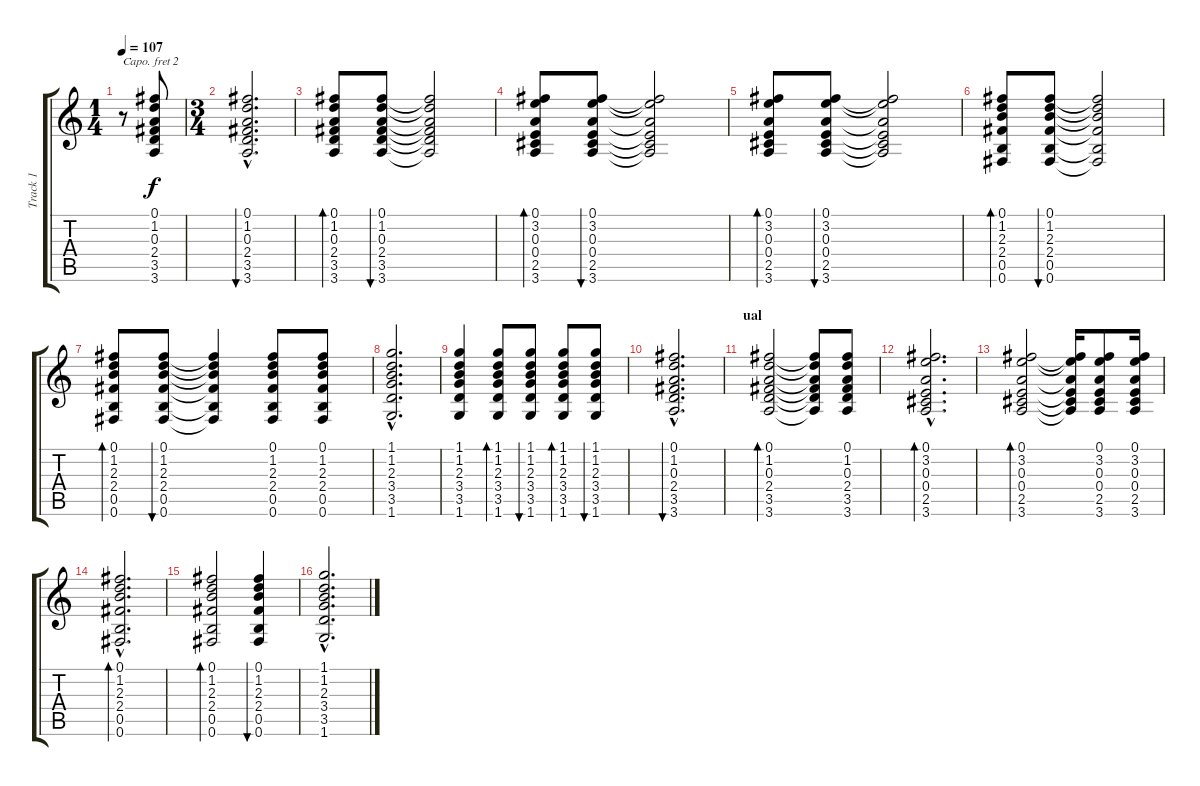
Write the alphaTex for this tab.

\track ("Track 1" "Track 1") {instrument acousticguitarsteel}
\staff {score tabs}
\capo 2
\tuning (E4 B3 G3 D3 A2 E2) {hide}
\ts (1 4)
\tempo 107
\clef g2
\ks c
r.8{dy f instrument acousticguitarsteel} (0.1 1.2 0.3 2.4 3.5 3.6).8 |
\ts (3 4)
(0.1{hac} 1.2{hac} 0.3{hac} 2.4{hac} 3.5{hac} 3.6{hac}).2{d bu 60} |
(0.1 1.2 0.3 2.4 3.5 3.6).8{bd 30} (0.1 1.2 0.3 2.4 3.5 3.6).8{bu 30} (0.1{t} 1.2{t} 0.3{t} 2.4{t} 3.5{t} 3.6{t}).2 |
(0.1 3.2 0.3 0.4 2.5 3.6).8{bd 30} (0.1 3.2 0.3 0.4 2.5 3.6).8{bu 30} (0.1{t} 3.2{t} 0.3{t} 0.4{t} 2.5{t} 3.6{t}).2 |
(0.1 3.2 0.3 0.4 2.5 3.6).8{bd 30} (0.1 3.2 0.3 0.4 2.5 3.6).8{bu 30} (0.1{t} 3.2{t} 0.3{t} 0.4{t} 2.5{t} 3.6{t}).2 |
(0.1 1.2 2.3 2.4 0.5 0.6).8{bd 30} (0.1 1.2 2.3 2.4 0.5 0.6).8{bu 30} (0.1{t} 1.2{t} 2.3{t} 2.4{t} 0.5{t} 0.6{t}).2 |
(0.1 1.2 2.3 2.4 0.5 0.6).8{bd 30} (0.1 1.2 2.3 2.4 0.5 0.6).8{bu 30} (0.1{t} 1.2{t} 2.3{t} 2.4{t} 0.5{t} 0.6{t}).4 (0.1 1.2 2.3 2.4 0.5 0.6).8 (0.1 1.2 2.3 2.4 0.5 0.6).8 |
(1.1{hac} 1.2{hac} 2.3{hac} 3.4{hac} 3.5{hac} 1.6{hac}).2{d} |
(1.1 1.2 2.3 3.4 3.5 1.6).4 (1.1 1.2 2.3 3.4 3.5 1.6).8{bd 30} (1.1 1.2 2.3 3.4 3.5 1.6).8{bu 30} (1.1 1.2 2.3 3.4 3.5 1.6).8{bd 30} (1.1 1.2 2.3 3.4 3.5 1.6).8{bu 30} |
(0.1{hac} 1.2{hac} 0.3{hac} 2.4{hac} 3.5{hac} 3.6{hac}).2{d bu 60} |
\section ("" "ual")
(0.1 1.2 0.3 2.4 3.5 3.6).2{bd 30} (0.1{t} 1.2{t} 0.3{t} 2.4{t} 3.5{t} 3.6{t}).8 (0.1 1.2 0.3 2.4 3.5 3.6).8 |
(0.1{hac} 3.2{hac} 0.3{hac} 0.4{hac} 2.5{hac} 3.6{hac}).2{d bd 30} |
(0.1 3.2 0.3 0.4 2.5 3.6).2{bd 30} (0.1{t} 3.2{t} 0.3{t} 0.4{t} 2.5{t} 3.6{t}).16 (0.1 3.2 0.3 0.4 2.5 3.6).8 (0.1 3.2 0.3 0.4 2.5 3.6).16 |
(0.1{hac} 1.2{hac} 2.3{hac} 2.4{hac} 0.5{hac} 0.6{hac}).2{d bd 30} |
(0.1 1.2 2.3 2.4 0.5 0.6).2{bd 30} (0.1 1.2 2.3 2.4 0.5 0.6).4{bu 30} |
(1.1{hac} 1.2{hac} 2.3{hac} 3.4{hac} 3.5{hac} 1.6{hac}).2{d}
